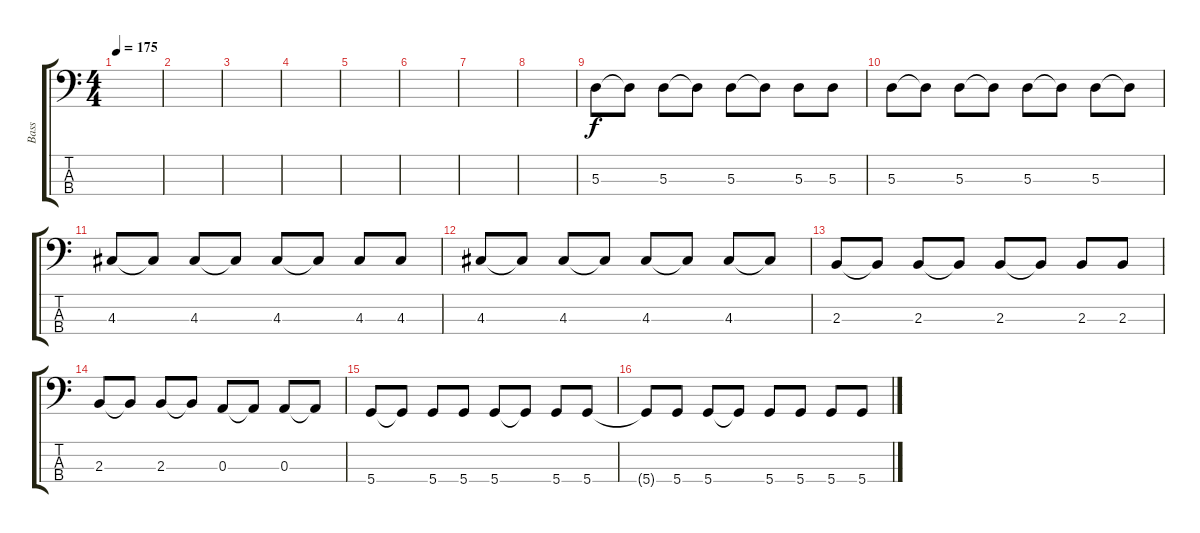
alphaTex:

\track ("Bass" "Bass") {instrument electricbassfinger}
\staff {score tabs}
\tuning (G2 D2 A1 D1) {hide}
\ts (4 4)
\tempo 175
\clef f4
\ks c
|
|
|
|
|
|
|
|
5.3.8 5.3{t}.8 5.3.8 5.3{t}.8 5.3.8 5.3{t}.8 5.3.8 5.3.8 |
5.3.8 5.3{t}.8 5.3.8 5.3{t}.8 5.3.8 5.3{t}.8 5.3.8 5.3{t}.8 |
4.3.8 4.3{t}.8 4.3.8 4.3{t}.8 4.3.8 4.3{t}.8 4.3.8 4.3.8 |
4.3.8 4.3{t}.8 4.3.8 4.3{t}.8 4.3.8 4.3{t}.8 4.3.8 4.3{t}.8 |
2.3.8 2.3{t}.8 2.3.8 2.3{t}.8 2.3.8 2.3{t}.8 2.3.8 2.3.8 |
2.3.8 2.3{t}.8 2.3.8 2.3{t}.8 0.3.8 0.3{t}.8 0.3.8 0.3{t}.8 |
5.4.8 5.4{t}.8 5.4.8 5.4.8 5.4.8 5.4{t}.8 5.4.8 5.4.8 |
5.4{t}.8 5.4.8 5.4.8 5.4{t}.8 5.4.8 5.4.8 5.4.8 5.4.8
